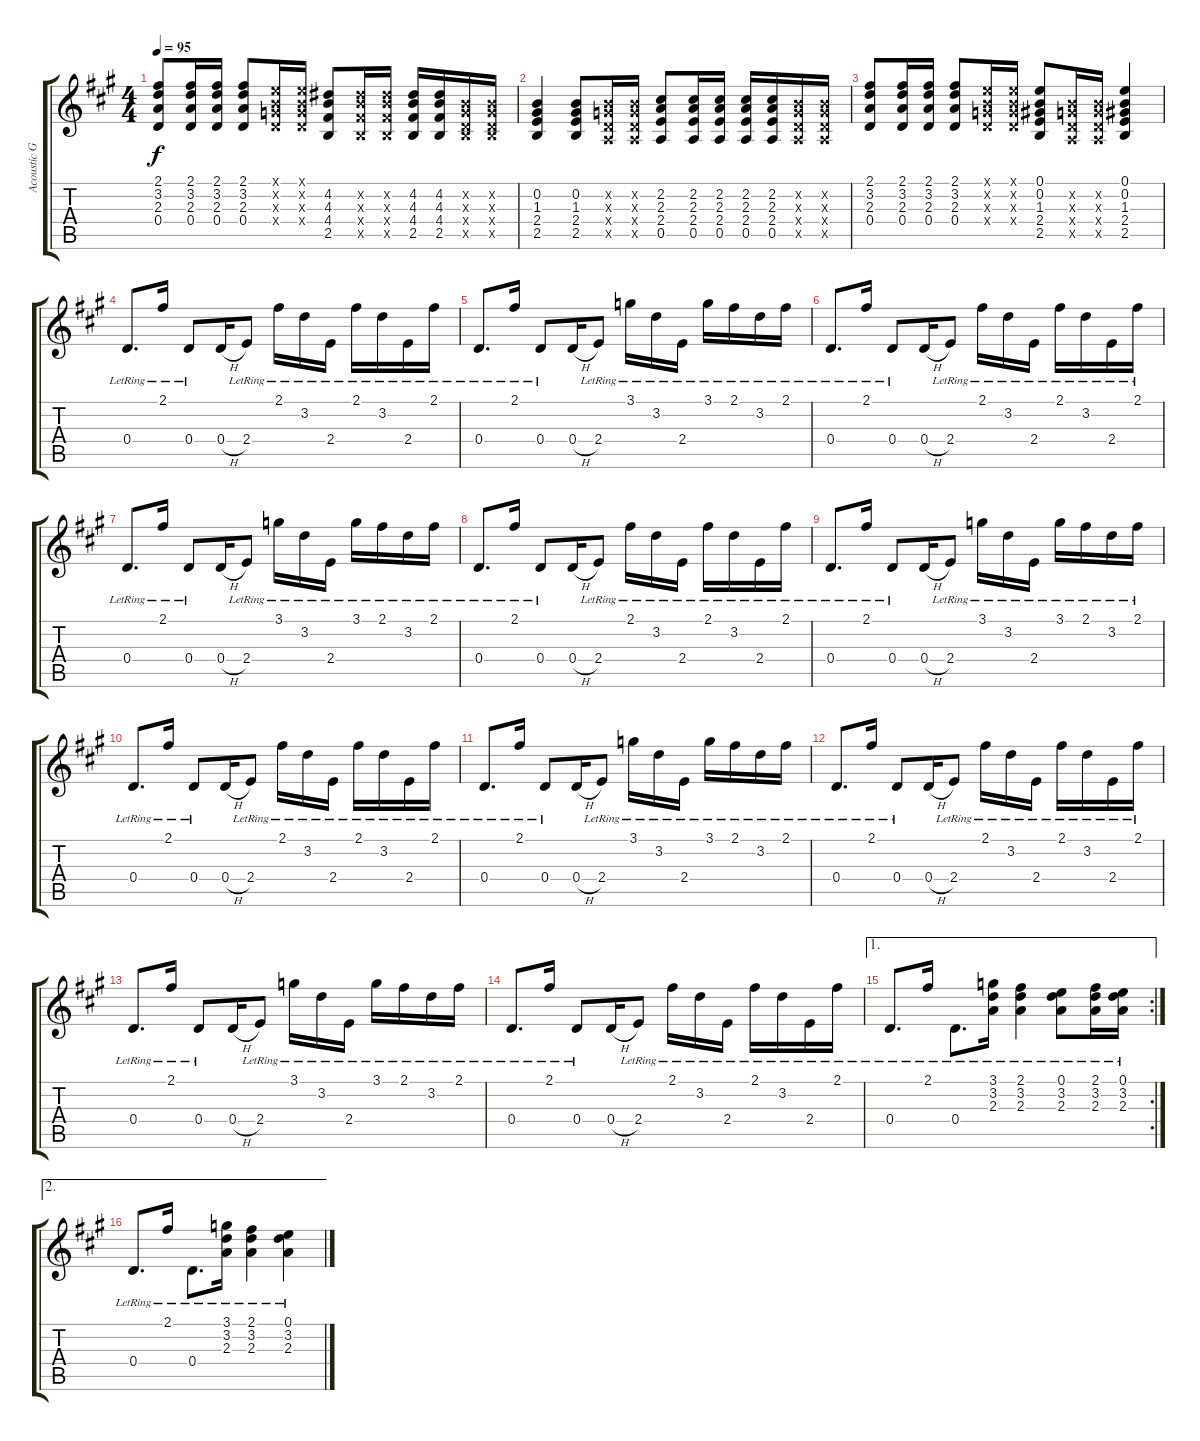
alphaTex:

\track ("Acoustic Guitar" "Acoustic G") {instrument acousticguitarsteel}
\staff {score tabs}
\tuning (E4 B3 G3 D3 A2 E2) {hide}
\ts (4 4)
\tempo 95
\clef g2
\ks a
(2.1 3.2 2.3 0.4).8{dy f} (2.1 3.2 2.3 0.4).16 (2.1 3.2 2.3 0.4).16 (2.1 3.2 2.3 0.4).8 (0.1{x} 0.2{x} 0.3{x} 0.4{x}).16 (0.1{x} 0.2{x} 0.3{x} 0.4{x}).16 (4.2 4.3 4.4 2.5).8 (4.2{x} 4.3{x} 4.4{x} 2.5{x}).16 (4.2{x} 4.3{x} 4.4{x} 2.5{x}).16 (4.2 4.3 4.4 2.5).16 (4.2 4.3 4.4 2.5).16 (0.2{x} 0.3{x} 0.4{x} 2.5{x}).16 (0.2{x} 0.3{x} 0.4{x} 2.5{x}).16 |
(0.2 1.3 2.4 2.5).4 (0.2 1.3 2.4 2.5).8 (0.2{x} 0.3{x} 0.4{x} 0.5{x}).16 (0.2{x} 0.3{x} 0.4{x} 0.5{x}).16 (2.2 2.3 2.4 0.5).8 (2.2 2.3 2.4 0.5).16 (2.2 2.3 2.4 0.5).16 (2.2 2.3 2.4 0.5).16 (2.2 2.3 2.4 0.5).16 (0.2{x} 0.3{x} 0.4{x} 0.5{x}).16 (0.2{x} 0.3{x} 0.4{x} 0.5{x}).16 |
(2.1 3.2 2.3 0.4).8 (2.1 3.2 2.3 0.4).16 (2.1 3.2 2.3 0.4).16 (2.1 3.2 2.3 0.4).8 (0.1{x} 0.2{x} 0.3{x} 0.4{x}).16 (0.1{x} 0.2{x} 0.3{x} 0.4{x}).16 (0.1 0.2 1.3 2.4 2.5).8 (0.2{x} 0.3{x} 0.4{x} 0.5{x}).16 (0.2{x} 0.3{x} 0.4{x} 0.5{x}).16 (0.1 0.2 1.3 2.4 2.5).4 |
0.4{lr}.8{d volume 13} 2.1{lr}.16 0.4{lr}.8 0.4{h}.16 2.4{lr}.8 2.1{lr}.16 3.2{lr}.16 2.4{lr}.16 2.1{lr}.16 3.2{lr}.16 2.4{lr}.16 2.1{lr}.16 |
0.4{lr}.8{d} 2.1{lr}.16 0.4{lr}.8 0.4{h}.16 2.4{lr}.8 3.1{lr}.16 3.2{lr}.16 2.4{lr}.16 3.1{lr}.16 2.1{lr}.16 3.2{lr}.16 2.1{lr}.16 |
0.4{lr}.8{d} 2.1{lr}.16 0.4{lr}.8 0.4{h}.16 2.4{lr}.8 2.1{lr}.16 3.2{lr}.16 2.4{lr}.16 2.1{lr}.16 3.2{lr}.16 2.4{lr}.16 2.1{lr}.16 |
0.4{lr}.8{d} 2.1{lr}.16 0.4{lr}.8 0.4{h}.16 2.4{lr}.8 3.1{lr}.16 3.2{lr}.16 2.4{lr}.16 3.1{lr}.16 2.1{lr}.16 3.2{lr}.16 2.1{lr}.16 |
0.4{lr}.8{d} 2.1{lr}.16 0.4{lr}.8 0.4{h}.16 2.4{lr}.8 2.1{lr}.16 3.2{lr}.16 2.4{lr}.16 2.1{lr}.16 3.2{lr}.16 2.4{lr}.16 2.1{lr}.16 |
0.4{lr}.8{d} 2.1{lr}.16 0.4{lr}.8 0.4{h}.16 2.4{lr}.8 3.1{lr}.16 3.2{lr}.16 2.4{lr}.16 3.1{lr}.16 2.1{lr}.16 3.2{lr}.16 2.1{lr}.16 |
0.4{lr}.8{d} 2.1{lr}.16 0.4{lr}.8 0.4{h}.16 2.4{lr}.8 2.1{lr}.16 3.2{lr}.16 2.4{lr}.16 2.1{lr}.16 3.2{lr}.16 2.4{lr}.16 2.1{lr}.16 |
0.4{lr}.8{d} 2.1{lr}.16 0.4{lr}.8 0.4{h}.16 2.4{lr}.8 3.1{lr}.16 3.2{lr}.16 2.4{lr}.16 3.1{lr}.16 2.1{lr}.16 3.2{lr}.16 2.1{lr}.16 |
0.4{lr}.8{d} 2.1{lr}.16 0.4{lr}.8 0.4{h}.16 2.4{lr}.8 2.1{lr}.16 3.2{lr}.16 2.4{lr}.16 2.1{lr}.16 3.2{lr}.16 2.4{lr}.16 2.1{lr}.16 |
0.4{lr}.8{d} 2.1{lr}.16 0.4{lr}.8 0.4{h}.16 2.4{lr}.8 3.1{lr}.16 3.2{lr}.16 2.4{lr}.16 3.1{lr}.16 2.1{lr}.16 3.2{lr}.16 2.1{lr}.16 |
0.4{lr}.8{d} 2.1{lr}.16 0.4{lr}.8 0.4{h}.16 2.4{lr}.8 2.1{lr}.16 3.2{lr}.16 2.4{lr}.16 2.1{lr}.16 3.2{lr}.16 2.4{lr}.16 2.1{lr}.16 |
\ae 1
\rc 2
0.4{lr}.8{d} 2.1{lr}.16 0.4{lr}.8{d} (3.1{lr} 3.2{lr} 2.3{lr}).16 (2.1{lr} 3.2{lr} 2.3{lr}).4 (0.1{lr} 3.2{lr} 2.3{lr}).8 (2.1{lr} 3.2{lr} 2.3{lr}).16 (0.1{lr} 3.2{lr} 2.3{lr}).16 |
\ae 2
0.4{lr}.8{d} 2.1{lr}.16 0.4{lr}.8{d} (3.1{lr} 3.2{lr} 2.3{lr}).16 (2.1{lr} 3.2{lr} 2.3{lr}).4 (0.1{lr} 3.2{lr} 2.3{lr}).4
